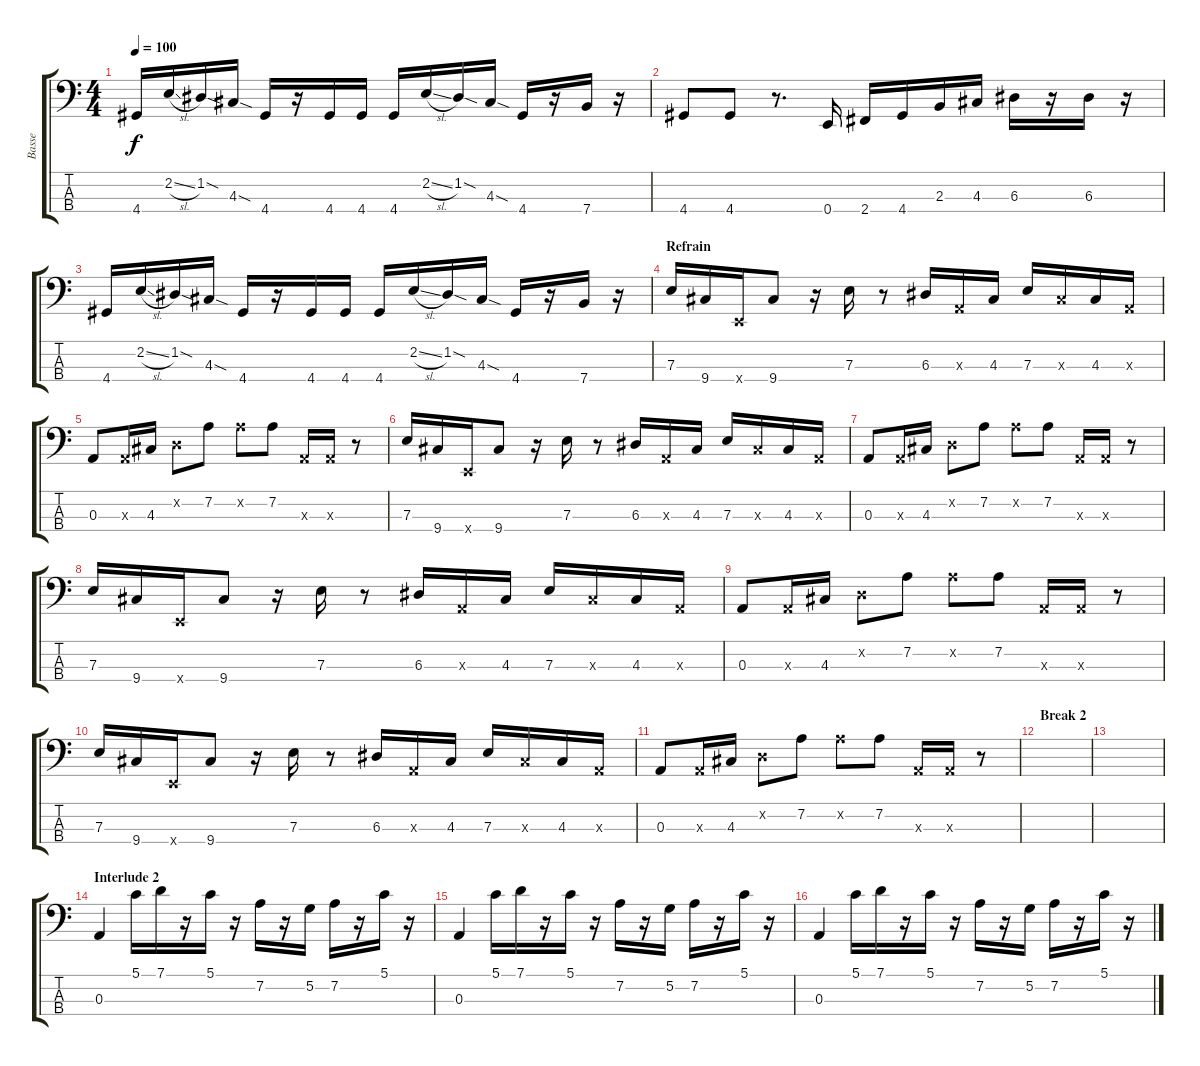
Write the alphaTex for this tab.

\track ("Basse" "Basse") {instrument synthbass2}
\staff {score tabs}
\tuning (G2 D2 A1 E1) {hide}
\ts (4 4)
\tempo 100
\clef f4
\ks c
4.4.16{dy f} 2.2{sl}.16 1.2{sod}.16 4.3{sod}.16 4.4.16 r.16 4.4.16 4.4.16 4.4.16 2.2{sl}.16 1.2{sod}.16 4.3{sod}.16 4.4.16 r.16 7.4.16 r.16 |
4.4.8 4.4.8 r.8{d} 0.4.16 2.4.16 4.4.16 2.3.16 4.3.16 6.3.16 r.16 6.3.16 r.16 |
4.4.16 2.2{sl}.16 1.2{sod}.16 4.3{sod}.16 4.4.16 r.16 4.4.16 4.4.16 4.4.16 2.2{sl}.16 1.2{sod}.16 4.3{sod}.16 4.4.16 r.16 7.4.16 r.16 |
\section ("" "Refrain")
7.3.16 9.4.16 0.4{x}.16 9.4.8 r.16 7.3.16 r.8 6.3.16 0.3{x}.16 4.3.16 7.3.16 4.3{x}.16 4.3.16 0.3{x}.16 |
0.3.8 0.3{x}.16 4.3.16 0.2{x}.8 7.2.8 7.2{x}.8 7.2.8 0.3{x}.16 0.3{x}.16 r.8 |
7.3.16 9.4.16 0.4{x}.16 9.4.8 r.16 7.3.16 r.8 6.3.16 0.3{x}.16 4.3.16 7.3.16 4.3{x}.16 4.3.16 0.3{x}.16 |
0.3.8 0.3{x}.16 4.3.16 0.2{x}.8 7.2.8 7.2{x}.8 7.2.8 0.3{x}.16 0.3{x}.16 r.8 |
7.3.16 9.4.16 0.4{x}.16 9.4.8 r.16 7.3.16 r.8 6.3.16 0.3{x}.16 4.3.16 7.3.16 4.3{x}.16 4.3.16 0.3{x}.16 |
0.3.8 0.3{x}.16 4.3.16 0.2{x}.8 7.2.8 7.2{x}.8 7.2.8 0.3{x}.16 0.3{x}.16 r.8 |
7.3.16 9.4.16 0.4{x}.16 9.4.8 r.16 7.3.16 r.8 6.3.16 0.3{x}.16 4.3.16 7.3.16 4.3{x}.16 4.3.16 0.3{x}.16 |
0.3.8 0.3{x}.16 4.3.16 0.2{x}.8 7.2.8 7.2{x}.8 7.2.8 0.3{x}.16 0.3{x}.16 r.8 |
\section ("" "Break 2")
|
|
\section ("" "Interlude 2")
0.3.4{volume 7} 5.1.16 7.1.16 r.16 5.1.16 r.16 7.2.16 r.16 5.2.16 7.2.16 r.16 5.1.16 r.16 |
0.3.4{volume 7} 5.1.16 7.1.16 r.16 5.1.16 r.16 7.2.16 r.16 5.2.16 7.2.16 r.16 5.1.16 r.16 |
0.3.4{volume 7} 5.1.16 7.1.16 r.16 5.1.16 r.16 7.2.16 r.16 5.2.16 7.2.16 r.16 5.1.16 r.16
